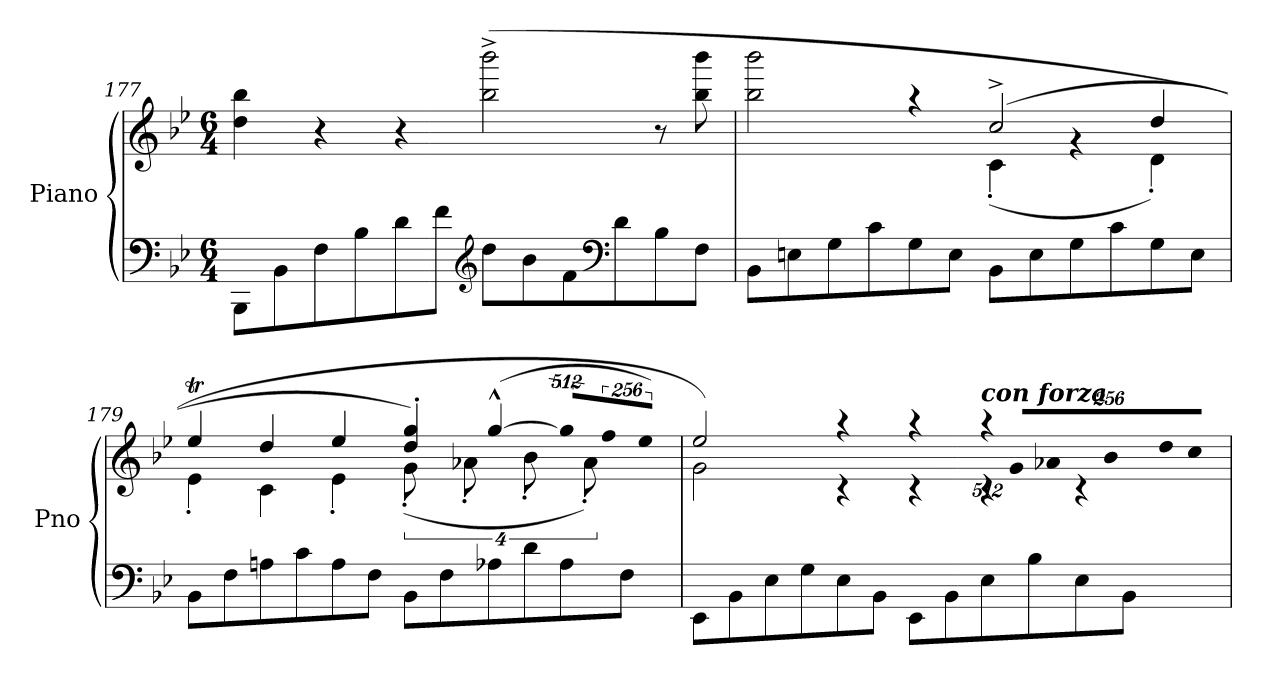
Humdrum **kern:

**kern	**kern
*part1	*part1
*staff2	*staff1
*I"Piano	*
*I'Pno	*
!!LO:PB:g=z
*clefF4	*clefG2
*k[b-e-]	*k[b-e-]
*B-:	*B-:
*M6/4	*M6/4
=177	=177
8BBB-\L	4dd\ 4bb-\
8BB-\	.
8F\	4r
8B-\	.
8d\	4r
8f\J	.
*clefG2	*
8dd\L	(>2bb-\^> 2bbb-\^>
8b-\	.
8f\	.
*clefF4	*
8d\	.
8B-\	8r
8F\J	8bb-\ 8bbb-\
=178	=178
*	*^
8BB-\L	2bb-\ 2bbb-\	2.ryy
8En\	.	.
8G\	.	.
8c\	.	.
8G\	4raa	.
8E\J	.	.
8BB-\L	(>2cc^>/	(<4c'<\
8E\	.	.
8G\	.	4rg
8c\	.	.
8G\	4dd/	4d'<\)
8E\J	.	.
=179	=179	=179
8BB-\L	4ee-T/	4e-'<\
8F\	.	.
8An\	4dd/	4c\
8c\	.	.
8A\	4ee-/	4e-'<\
8F\J	.	.
8BB-\L	4dd/'> 4gg/'>)	(<16%3g'<\
8F\	.	.
.	.	16%3a-X'<\
8A-X\	(>[>4gg^^</	.
8d\	.	16%3b-'<\
!	!LO:N:vis=8	!
8A-\	4096%341gg/L]	.
.	.	16%3a-'<\)
!	!LO:N:vis=8	!
.	2048%171ff/	.
8F\J	.	.
!	!LO:N:vis=8	!
.	4096%341ee-/J)	.
!!LO:LB:g=z	!!
=180	=180	=180
8EE-\L	2ee-/)	2g\
8BB-\	.	.
8E-\	.	.
8G\	.	.
8E-\	4raa	4rc
8BB-\J	.	.
8EE-\L	4raa	4rc
8BB-\	.	.
*	*Xbrackettup	*
!	!LO:TX:a:Bi:t=con forza	!
!	!LO:N:vis=8	!
8E-\	4096%341raa	4rc
!	!LO:N:vis=8	!
.	2048%171g/L	.
8B-\	.	.
!	!LO:N:vis=8	!
.	4096%341a-X/	.
!	!LO:N:vis=8	!
8E-\	4096%341b-/	4rc
!	!LO:N:vis=8	!
.	2048%171dd/	.
8BB-\J	.	.
!	!LO:N:vis=8	!
.	4096%341cc/J	.
*	*v	*v
=	=
*-	*-
